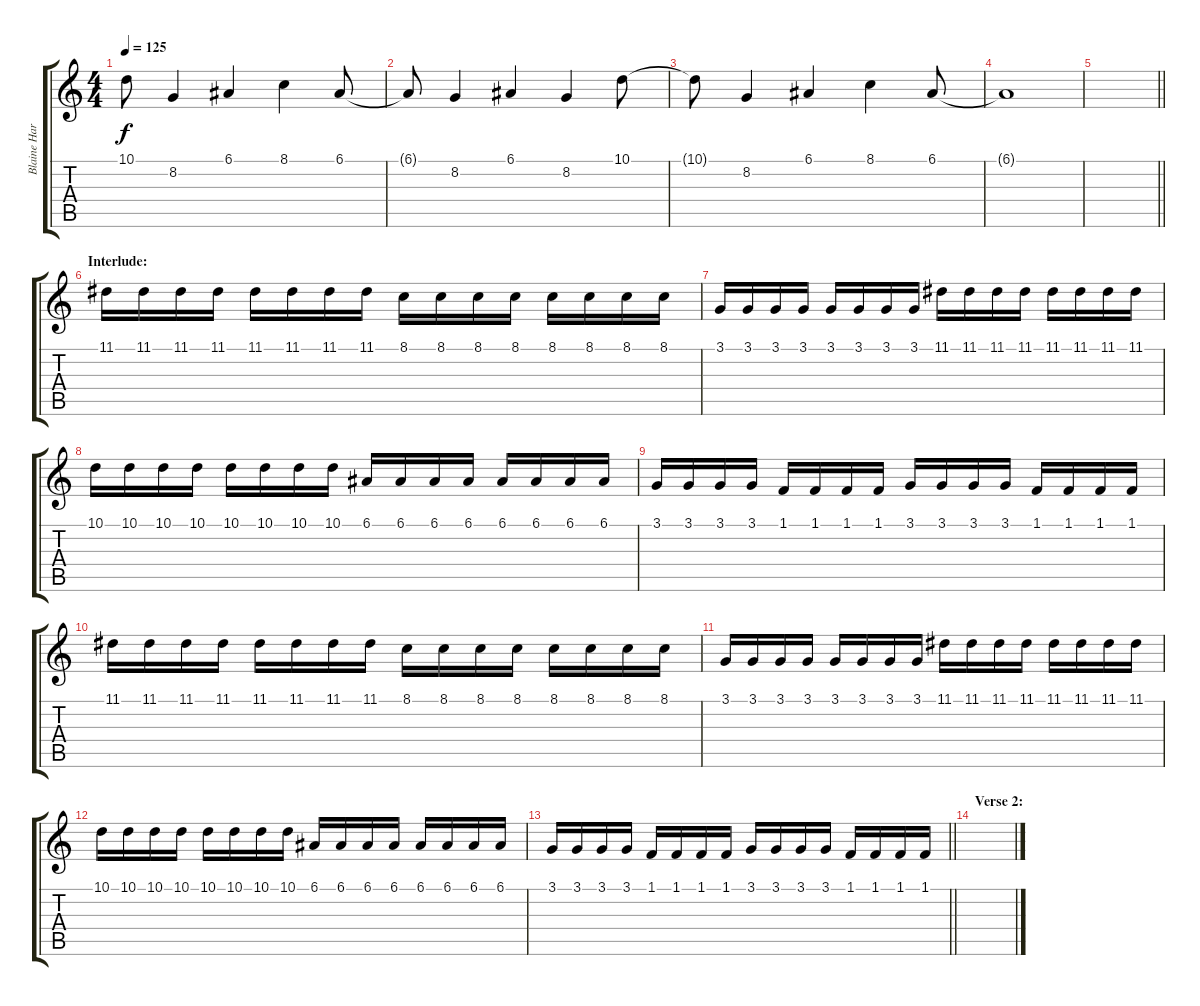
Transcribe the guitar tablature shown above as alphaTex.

\track ("Blaine Harrison (Keyboard 2)" "Blaine Har") {instrument violin bank 255}
\staff {score tabs}
\tuning (E4 B3 G3 D3 A2 E2) {hide}
\ts (4 4)
\tempo 125
\clef g2
\ks c
10.1{t}.8{dy f} 8.2.4 6.1.4 8.1.4 6.1.8 |
6.1{t}.8 8.2.4 6.1.4 8.2.4 10.1.8 |
10.1{t}.8 8.2.4 6.1.4 8.1.4 6.1.8 |
6.1{t}.1 |
\barLineRight lightlight
|
\section ("" "Interlude:")
11.1.16{volume 16} 11.1.16 11.1.16 11.1.16 11.1.16 11.1.16 11.1.16 11.1.16 8.1.16 8.1.16 8.1.16 8.1.16 8.1.16 8.1.16 8.1.16 8.1.16 |
3.1.16 3.1.16 3.1.16 3.1.16 3.1.16 3.1.16 3.1.16 3.1.16 11.1.16 11.1.16 11.1.16 11.1.16 11.1.16 11.1.16 11.1.16 11.1.16 |
10.1.16 10.1.16 10.1.16 10.1.16 10.1.16 10.1.16 10.1.16 10.1.16 6.1.16 6.1.16 6.1.16 6.1.16 6.1.16 6.1.16 6.1.16 6.1.16 |
3.1.16 3.1.16 3.1.16 3.1.16 1.1.16 1.1.16 1.1.16 1.1.16 3.1.16 3.1.16 3.1.16 3.1.16 1.1.16 1.1.16 1.1.16 1.1.16 |
11.1.16 11.1.16 11.1.16 11.1.16 11.1.16 11.1.16 11.1.16 11.1.16 8.1.16 8.1.16 8.1.16 8.1.16 8.1.16 8.1.16 8.1.16 8.1.16 |
3.1.16 3.1.16 3.1.16 3.1.16 3.1.16 3.1.16 3.1.16 3.1.16 11.1.16 11.1.16 11.1.16 11.1.16 11.1.16 11.1.16 11.1.16 11.1.16 |
10.1.16 10.1.16 10.1.16 10.1.16 10.1.16 10.1.16 10.1.16 10.1.16 6.1.16 6.1.16 6.1.16 6.1.16 6.1.16 6.1.16 6.1.16 6.1.16 |
\barLineRight lightlight
3.1.16 3.1.16 3.1.16 3.1.16 1.1.16 1.1.16 1.1.16 1.1.16 3.1.16 3.1.16 3.1.16 3.1.16 1.1.16{volume 4} 1.1.16 1.1.16 1.1.16 |
\section ("" "Verse 2:")
